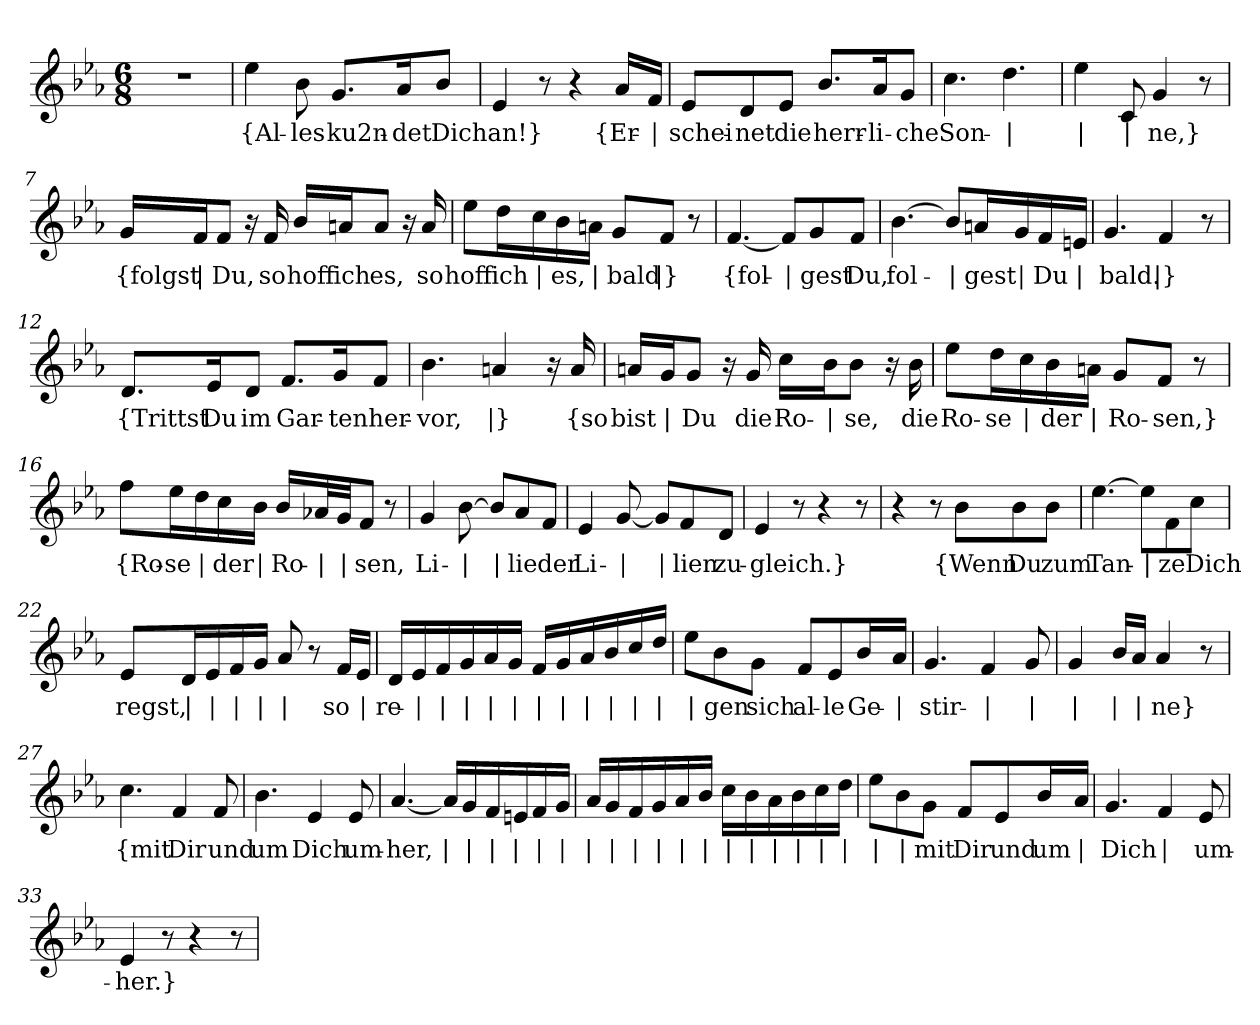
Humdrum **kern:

**kern	**text
*part1	*part1
*staff1	*staff1
*clefG2	*
*k[b-e-a-]	*
*M6/8	*
=1	=1
2.r	.
=2	=2
!	!LO:LY:b
4ee-\	{Al-
!	!LO:LY:b
8b-\	-les
!	!LO:LY:b
8.g/L	ku2n-
!	!LO:LY:b
16a-/K	-det
!	!LO:LY:b
8b-/J	Dich
=3	=3
!	!LO:LY:b
4e-/	an!}
8r	.
4r	.
!	!LO:LY:b
16a-/LL	{Er-
!	!LO:LY:b
16f/JJ	|
=4	=4
!	!LO:LY:b
8e-/L	-schei-
!	!LO:LY:b
8d/	-net
!	!LO:LY:b
8e-/J	die
!	!LO:LY:b
8.b-/L	herr-
!	!LO:LY:b
16a-/K	-li-
!	!LO:LY:b
8g/J	-che
=5	=5
!	!LO:LY:b
4.cc\	Son-
!	!LO:LY:b
4.dd\	|
=6	=6
!	!LO:LY:b
4ee-\	|
!	!LO:LY:b
8c/	|
!	!LO:LY:b
4g/	-ne,}
8r	.
!!LO:LB:g=z
=7	=7
!	!LO:LY:b
16g/LL	{folgst
!	!LO:LY:b
16f/J	|
!	!LO:LY:b
8f/J	Du,
16r	.
!	!LO:LY:b
16f/	so
!	!LO:LY:b
16b-/LL	hoff
!	!LO:LY:b
16an/J	ich
!	!LO:LY:b
8a/J	es,
16r	.
!	!LO:LY:b
16a/	so
=8	=8
!	!LO:LY:b
8ee-\L	hoff
!	!LO:LY:b
16dd\L	ich
!	!LO:LY:b
16cc\	|
!	!LO:LY:b
16b-\	es,
!	!LO:LY:b
16an\JJ	|
!	!LO:LY:b
8g/L	bald
!	!LO:LY:b
8f/J	|}
8r	.
=9	=9
!	!LO:LY:b
[4.f/	{fol-
!	!LO:LY:b
8f/L]	|
!	!LO:LY:b
8g/	-gest
!	!LO:LY:b
8f/J	Du,
=10	=10
!	!LO:LY:b
[4.b-\	fol-
!	!LO:LY:b
8b-/L]	|
!	!LO:LY:b
16an/L	-gest
!	!LO:LY:b
16g/	|
!	!LO:LY:b
16f/	Du
!	!LO:LY:b
16en/JJ	|
=11	=11
!	!LO:LY:b
4.g/	bald.
!	!LO:LY:b
4f/	|}
8r	.
!!LO:LB:g=z
=12	=12
!	!LO:LY:b
8.d/L	{Trittst
!	!LO:LY:b
16e-/K	Du
!	!LO:LY:b
8d/J	im
!	!LO:LY:b
8.f/L	Gar-
!	!LO:LY:b
16g/K	-ten
!	!LO:LY:b
8f/J	her-
=13	=13
!	!LO:LY:b
4.b-\	-vor,
!	!LO:LY:b
4an/	|}
16r	.
!	!LO:LY:b
16a/	{so
=14	=14
!	!LO:LY:b
16an/LL	bist
!	!LO:LY:b
16g/J	|
!	!LO:LY:b
8g/J	Du
16r	.
!	!LO:LY:b
16g/	die
!	!LO:LY:b
16cc\LL	Ro-
!	!LO:LY:b
16b-\J	|
!	!LO:LY:b
8b-\J	-se,
16r	.
!	!LO:LY:b
16b-\	die
=15	=15
!	!LO:LY:b
8ee-\L	Ro-
!	!LO:LY:b
16dd\L	-se
!	!LO:LY:b
16cc\	|
!	!LO:LY:b
16b-\	der
!	!LO:LY:b
16an\JJ	|
!	!LO:LY:b
8g/L	Ro-
!	!LO:LY:b
8f/J	-sen,}
8r	.
!!LO:LB:g=z
=16	=16
!	!LO:LY:b
8ff\L	{Ro-
!	!LO:LY:b
16ee-\L	-se
!	!LO:LY:b
16dd\	|
!	!LO:LY:b
16cc\	der
!	!LO:LY:b
16b-\JJ	|
!	!LO:LY:b
16b-/LL	Ro-
!	!LO:LY:b
32a-X/L	|
!	!LO:LY:b
32g/JJ	|
!	!LO:LY:b
8f/J	-sen,
8r	.
=17	=17
!	!LO:LY:b
4g/	Li-
!	!LO:LY:b
[8b-\	|
!	!LO:LY:b
8b-/L]	|
!	!LO:LY:b
8a-/	-lie
!	!LO:LY:b
8f/J	der
=18	=18
!	!LO:LY:b
4e-/	Li-
!	!LO:LY:b
[8g/	|
!	!LO:LY:b
8g/L]	|
!	!LO:LY:b
8f/	-lien
!	!LO:LY:b
8d/J	zu-
=19	=19
!	!LO:LY:b
4e-/	-gleich.}
8r	.
4r	.
8r	.
=20	=20
4r	.
8r	.
!	!LO:LY:b
8b-\L	{Wenn
!	!LO:LY:b
8b-\	Du
!	!LO:LY:b
8b-\J	zum
!!LO:LB:g=z
=21	=21
!	!LO:LY:b
[4.ee-\	Tan-
!	!LO:LY:b
8ee-\L]	|
!	!LO:LY:b
8f\	-ze
!	!LO:LY:b
8cc\J	Dich
=22	=22
!	!LO:LY:b
8e-/L	regst,
!	!LO:LY:b
16d/L	|
!	!LO:LY:b
16e-/	|
!	!LO:LY:b
16f/	|
!	!LO:LY:b
16g/JJ	|
!	!LO:LY:b
8a-/	|
8r	.
!	!LO:LY:b
16f/LL	so
!	!LO:LY:b
16e-/JJ	|
=23	=23
!	!LO:LY:b
16d/LL	re-
!	!LO:LY:b
16e-/	|
!	!LO:LY:b
16f/	|
!	!LO:LY:b
16g/	|
!	!LO:LY:b
16a-/	|
!	!LO:LY:b
16g/JJ	|
!	!LO:LY:b
16f/LL	|
!	!LO:LY:b
16g/	|
!	!LO:LY:b
16a-/	|
!	!LO:LY:b
16b-/	|
!	!LO:LY:b
16cc/	|
!	!LO:LY:b
16dd/JJ	|
=24	=24
!	!LO:LY:b
8ee-\L	|
!	!LO:LY:b
8b-\	-gen
!	!LO:LY:b
8g\J	sich
!	!LO:LY:b
8f/L	al-
!	!LO:LY:b
8e-/	-le
!	!LO:LY:b
16b-/L	Ge-
!	!LO:LY:b
16a-/JJ	|
=25	=25
!	!LO:LY:b
4.g/	stir-
!	!LO:LY:b
4f/	|
!	!LO:LY:b
8g/	|
!!LO:LB:g=z
=26	=26
!	!LO:LY:b
4g/	|
!	!LO:LY:b
16b-/LL	|
!	!LO:LY:b
16a-/JJ	|
!	!LO:LY:b
4a-/	-ne}
8r	.
=27	=27
!	!LO:LY:b
4.cc\	{mit
!	!LO:LY:b
4f/	Dir
!	!LO:LY:b
8f/	und
=28	=28
!	!LO:LY:b
4.b-\	um
!	!LO:LY:b
4e-/	Dich
!	!LO:LY:b
8e-/	um-
=29	=29
!	!LO:LY:b
[4.a-/	-her,
!	!LO:LY:b
16a-/LL]	|
!	!LO:LY:b
16g/	|
!	!LO:LY:b
16f/	|
!	!LO:LY:b
16en/	|
!	!LO:LY:b
16f/	|
!	!LO:LY:b
16g/JJ	|
=30	=30
!	!LO:LY:b
16a-/LL	|
!	!LO:LY:b
16g/	|
!	!LO:LY:b
16f/	|
!	!LO:LY:b
16g/	|
!	!LO:LY:b
16a-/	|
!	!LO:LY:b
16b-/JJ	|
!	!LO:LY:b
16cc\LL	|
!	!LO:LY:b
16b-\	|
!	!LO:LY:b
16a-\	|
!	!LO:LY:b
16b-\	|
!	!LO:LY:b
16cc\	|
!	!LO:LY:b
16dd\JJ	|
!!LO:LB:g=z
=31	=31
!	!LO:LY:b
8ee-\L	|
!	!LO:LY:b
8b-\	|
!	!LO:LY:b
8g\J	mit
!	!LO:LY:b
8f/L	Dir
!	!LO:LY:b
8e-/	und
!	!LO:LY:b
16b-/L	um
!	!LO:LY:b
16a-/JJ	|
=32	=32
!	!LO:LY:b
4.g/	Dich
!	!LO:LY:b
4f/	|
!	!LO:LY:b
8e-/	um-
=33	=33
!	!LO:LY:b
4e-/	-her.}
8r	.
4r	.
8r	.
=	=
*-	*-
